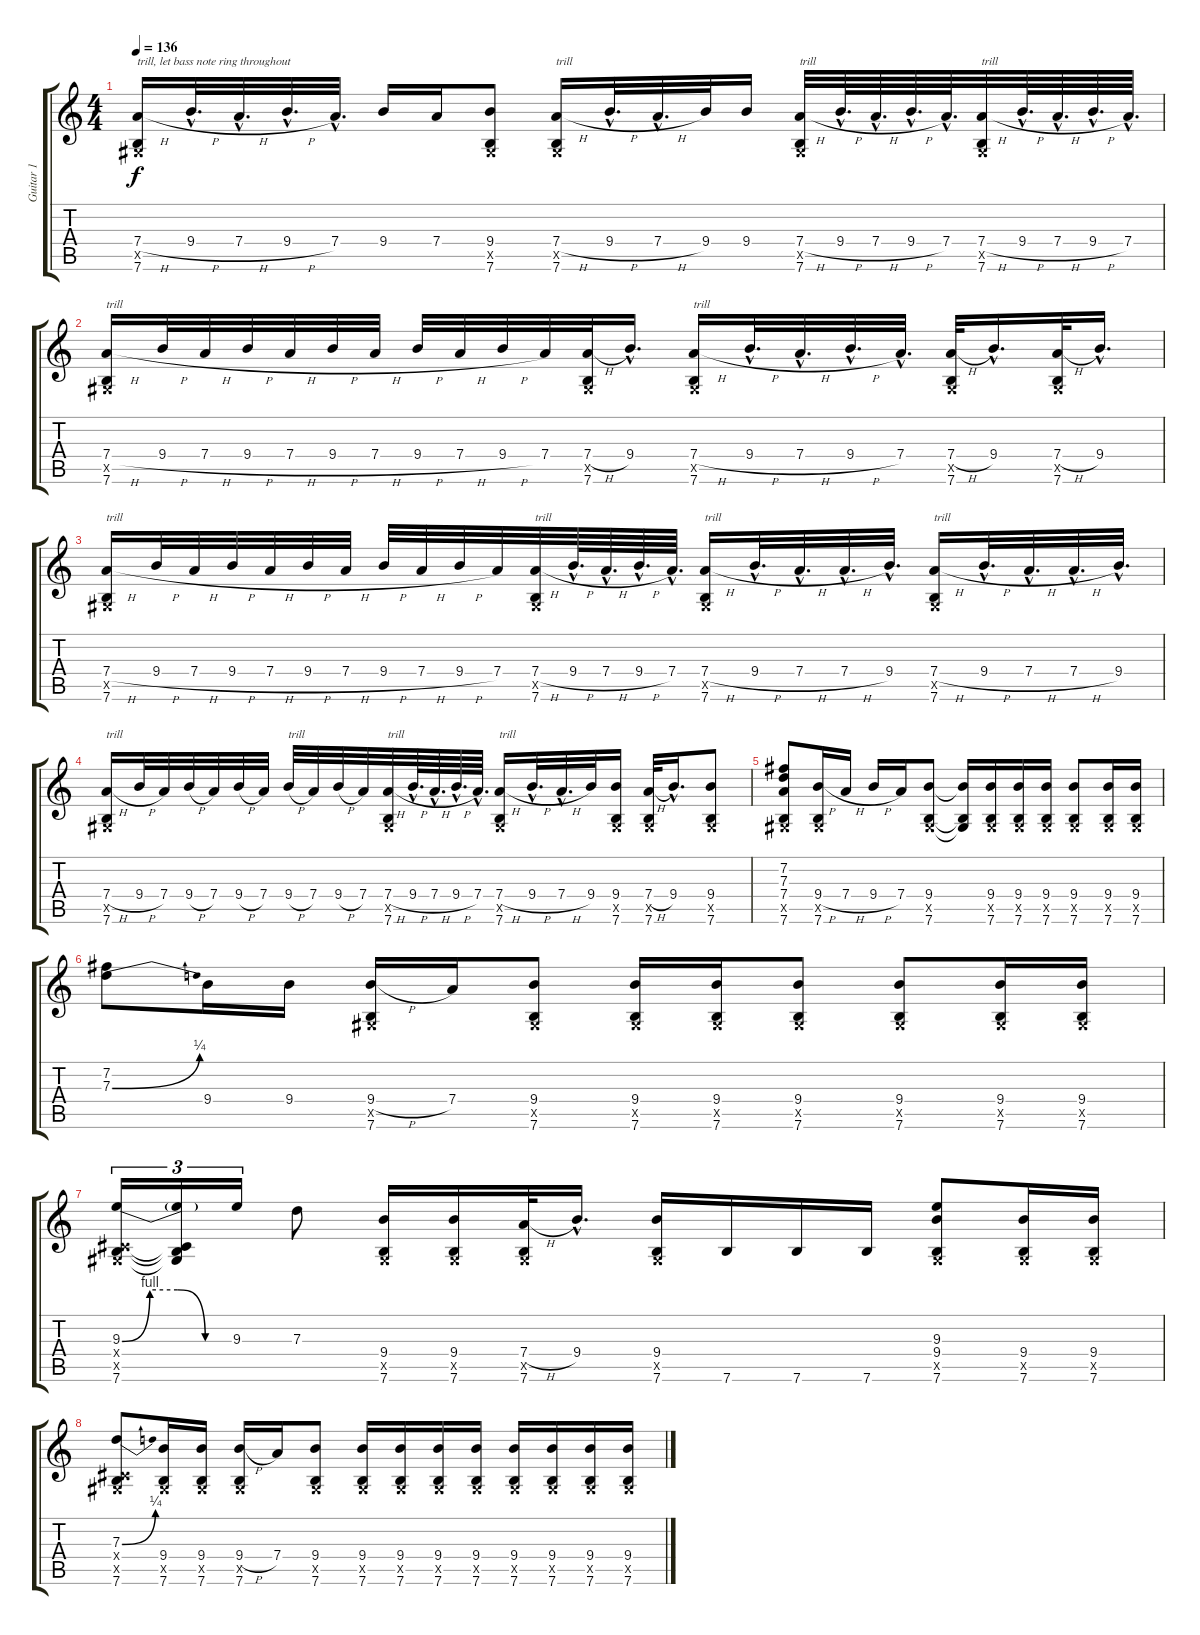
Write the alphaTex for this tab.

\track ("Guitar 1" "Guitar 1") {instrument distortionguitar}
\staff {score tabs}
\tuning (E4 B3 G3 D3 A2 E2) {hide}
\ts (4 4)
\tempo 136
\clef g2
\ks c
(7.4{h} -1.5{x} 7.6).16{txt "trill, let bass note ring throughout" dy f instrument distortionguitar} 9.4{h hac}.32{d} 7.4{h hac}.32{d} 9.4{h hac}.32{d} 7.4{hac}.32{d} 9.4.16 7.4.16 (9.4 -1.5{x} 7.6).8 (7.4{h} -1.5{x} 7.6).16{txt "trill"} 9.4{h hac}.32{d} 7.4{h hac}.32{d} 9.4.32 9.4.16 (7.4{h} -1.5{x} 7.6).32{txt "trill"} 9.4{h hac}.64{d} 7.4{h hac}.64{d} 9.4{h hac}.64{d} 7.4{hac}.64{d} (7.4{h} -1.5{x} 7.6).32{txt "trill"} 9.4{h hac}.64{d} 7.4{h hac}.64{d} 9.4{h hac}.64{d} 7.4{hac}.64{d} |
(7.4{h} -1.5{x} 7.6).16{txt "trill"} 9.4{h}.32 7.4{h}.32 9.4{h}.32 7.4{h}.32 9.4{h}.32 7.4{h}.32 9.4{h}.32 7.4{h}.32 9.4{h}.32 7.4.32 (7.4{h} -1.5{x} 7.6).32 9.4{hac}.16{d} (7.4{h} -1.5{x} 7.6).16{txt "trill"} 9.4{h hac}.32{d} 7.4{h hac}.32{d} 9.4{h hac}.32{d} 7.4{hac}.32{d} (7.4{h} -1.5{x} 7.6).32 9.4{hac}.16{d} (7.4{h} -1.5{x} 7.6).32 9.4{hac}.16{d} |
(7.4{h} -1.5{x} 7.6).16{txt "trill"} 9.4{h}.32 7.4{h}.32 9.4{h}.32 7.4{h}.32 9.4{h}.32 7.4{h}.32 9.4{h}.32 7.4{h}.32 9.4{h}.32 7.4.32 (7.4{h} -1.5{x} 7.6).32{txt "trill"} 9.4{h hac}.64{d} 7.4{h hac}.64{d} 9.4{h hac}.64{d} 7.4{hac}.64{d} (7.4{h} -1.5{x} 7.6).16{txt "trill"} 9.4{h hac}.32{d} 7.4{h hac}.32{d} 7.4{h hac}.32{d} 9.4{hac}.32{d} (7.4{h} -1.5{x} 7.6).16{txt "trill"} 9.4{h hac}.32{d} 7.4{h hac}.32{d} 7.4{h hac}.32{d} 9.4{hac}.32{d} |
(7.4{h} -1.5{x} 7.6).16{txt "trill"} 9.4{h}.32 7.4.32 9.4{h}.32 7.4.32 9.4{h}.32 7.4.32 9.4{h}.32{txt "trill"} 7.4.32 9.4{h}.32 7.4.32 (7.4{h} -1.5{x} 7.6).32{txt "trill"} 9.4{h hac}.64{d} 7.4{h hac}.64{d} 9.4{h hac}.64{d} 7.4{hac}.64{d} (7.4{h} -1.5{x} 7.6).16{txt "trill"} 9.4{h hac}.32{d} 7.4{h hac}.32{d} 9.4.32 (9.4 -1.5{x} 7.6).16 (7.4{h} -1.5{x} 7.6).32 9.4{hac}.16{d} (9.4 -1.5{x} 7.6).8 |
(7.2 7.3 7.4 -1.5{x} 7.6).8 (9.4{h} -1.5{x} 7.6).16 7.4{h}.16 9.4{h}.16 7.4.16 (9.4 -1.5{x} 7.6).8 (9.4{t} -1.5{t} 7.6{t}).16 (9.4 -1.5{x} 7.6).16 (9.4 -1.5{x} 7.6).16 (9.4 -1.5{x} 7.6).16 (9.4 -1.5{x} 7.6).8 (9.4 -1.5{x} 7.6).16 (9.4 -1.5{x} 7.6).16 |
(7.2 7.3{be (bend 0 0 60 1)}).8 9.4.16 9.4.16 (9.4{h} -1.5{x} 7.6).16 7.4.16 (9.4 -1.5{x} 7.6).8 (9.4 -1.5{x} 7.6).16 (9.4 -1.5{x} 7.6).16 (9.4 -1.5{x} 7.6).8 (9.4 -1.5{x} 7.6).8 (9.4 -1.5{x} 7.6).16 (9.4 -1.5{x} 7.6).16 |
(9.3{be (custom 0 0 15 4 30 4 45 0 60 0)} -1.4{x} -1.5{x} 7.6).16{tu (3 2)} (9.3{t} -1.4{t} -1.5{t} 7.6{t}).16{tu (3 2)} 9.3.16{tu (3 2)} 7.3.8 (9.4 -1.5{x} 7.6).16 (9.4 -1.5{x} 7.6).16 (7.4{h} -1.5{x} 7.6).32 9.4{hac}.16{d} (9.4 -1.5{x} 7.6).16 7.6.16 7.6.16 7.6.16 (9.3 9.4 -1.5{x} 7.6).8 (9.4 -1.5{x} 7.6).16 (9.4 -1.5{x} 7.6).16 |
(7.3{be (bend 0 0 60 1)} -1.4{x} -1.5{x} 7.6).8 (9.4 -1.5{x} 7.6).16 (9.4 -1.5{x} 7.6).16 (9.4{h} -1.5{x} 7.6).16 7.4.16 (9.4 -1.5{x} 7.6).8 (9.4 -1.5{x} 7.6).16 (9.4 -1.5{x} 7.6).16 (9.4 -1.5{x} 7.6).16 (9.4 -1.5{x} 7.6).16 (9.4 -1.5{x} 7.6).16 (9.4 -1.5{x} 7.6).16 (9.4 -1.5{x} 7.6).16 (9.4 -1.5{x} 7.6).16
